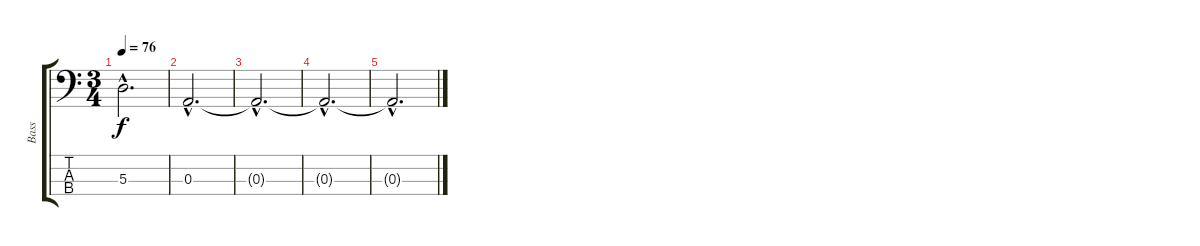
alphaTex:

\track ("Bass" "Bass") {instrument electricbassfinger}
\staff {score tabs}
\tuning (G2 D2 A1 E1) {hide}
\ts (3 4)
\tempo 76
\clef f4
\ks c
5.3{hac}.2{d dy f} |
0.3{hac}.2{d} |
0.3{hac t}.2{d} |
0.3{hac t}.2{d} |
0.3{hac t}.2{d}
